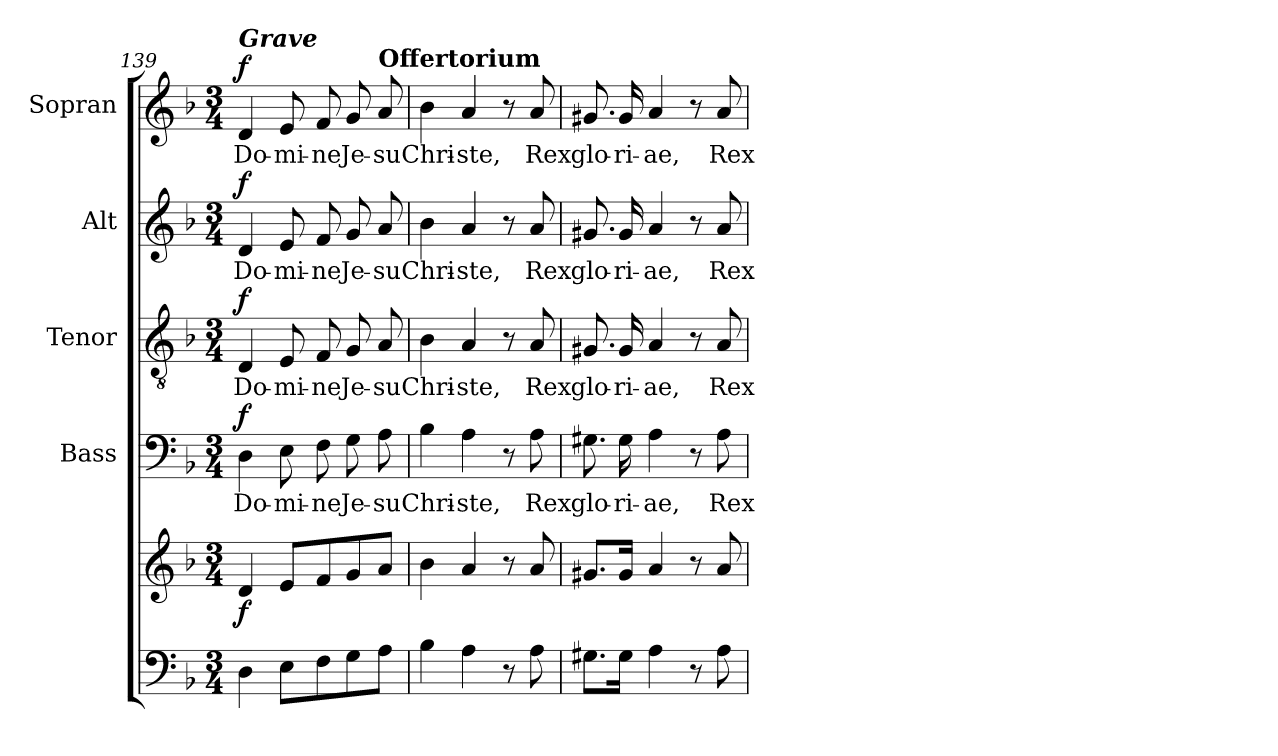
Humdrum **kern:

**kern	**kern	**dynam	**kern	**text	**dynam	**kern	**text	**dynam	**kern	**text	**dynam	**kern	**text	**dynam
*part5	*part5	*part5	*part4	*part4	*part4	*part3	*part3	*part3	*part2	*part2	*part2	*part1	*part1	*part1
*staff6	*staff5	*staff5/6	*staff4	*staff4	*staff4	*staff3	*staff3	*staff3	*staff2	*staff2	*staff2	*staff1	*staff1	*staff1
*	*	*	*I"Bass	*	*	*I"Tenor	*	*	*I"Alt	*	*	*I"Sopran	*	*
*	*	*	*I'B.	*	*	*I'T.	*	*	*I'A.	*	*	*I'S.	*	*
!!LO:PB:g=z
*clefF4	*clefG2	*	*clefF4	*	*	*clefGv2	*	*	*clefG2	*	*	*clefG2	*	*
*k[b-]	*k[b-]	*	*k[b-]	*	*	*k[b-]	*	*	*k[b-]	*	*	*k[b-]	*	*
*F:	*F:	*	*F:	*	*	*F:	*	*	*F:	*	*	*F:	*	*
*M3/4	*M3/4	*	*M3/4	*	*	*M3/4	*	*	*M3/4	*	*	*M3/4	*	*
=139	=139	=139	=139	=139	=139	=139	=139	=139	=139	=139	=139	=139	=139	=139
!	!	!	!	!	!	!	!	!	!	!	!	!LO:TX:a:Bi:t=Grave	!	!
!	!	!LO:DY:b	!	!LO:LY:b	!LO:DY:a	!	!LO:LY:b	!LO:DY:a	!	!LO:LY:b	!LO:DY:a	!	!LO:LY:b	!LO:DY:a
4D\	4d/	f	4D\	Do-	f	4D/	Do-	f	4d/	Do-	f	4d/	Do-	f
!	!	!	!	!LO:LY:b	!	!	!LO:LY:b	!	!	!LO:LY:b	!	!	!LO:LY:b	!
8E\L	8e/L	.	8E\	-mi-	.	8E/	-mi-	.	8e/	-mi-	.	8e/	-mi-	.
!	!	!	!	!LO:LY:b	!	!	!LO:LY:b	!	!	!LO:LY:b	!	!	!LO:LY:b	!
8F\	8f/	.	8F\	-ne	.	8F/	-ne	.	8f/	-ne	.	8f/	-ne	.
!	!	!	!	!LO:LY:b	!	!	!LO:LY:b	!	!	!LO:LY:b	!	!	!LO:LY:b	!
8G\	8g/	.	8G\	Je-	.	8G/	Je-	.	8g/	Je-	.	8g/	Je-	.
!	!	!	!	!	!	!	!	!	!	!	!	!LO:TX:a:B:t=Offertorium	!	!
!	!	!	!	!LO:LY:b	!	!	!LO:LY:b	!	!	!LO:LY:b	!	!	!LO:LY:b	!
8A\J	8a/J	.	8A\	-su	.	8A/	-su	.	8a/	-su	.	8a/	-su	.
=140	=140	=140	=140	=140	=140	=140	=140	=140	=140	=140	=140	=140	=140	=140
!	!	!	!	!LO:LY:b	!	!	!LO:LY:b	!	!	!LO:LY:b	!	!	!LO:LY:b	!
4B-\	4b-\	.	4B-\	Chri-	.	4B-\	Chri-	.	4b-\	Chri-	.	4b-\	Chri-	.
!	!	!	!	!LO:LY:b	!	!	!LO:LY:b	!	!	!LO:LY:b	!	!	!LO:LY:b	!
4A\	4a/	.	4A\	-ste,	.	4A/	-ste,	.	4a/	-ste,	.	4a/	-ste,	.
8r	8r	.	8r	.	.	8r	.	.	8r	.	.	8r	.	.
!	!	!	!	!LO:LY:b	!	!	!LO:LY:b	!	!	!LO:LY:b	!	!	!LO:LY:b	!
8A\	8a/	.	8A\	Rex	.	8A/	Rex	.	8a/	Rex	.	8a/	Rex	.
=141	=141	=141	=141	=141	=141	=141	=141	=141	=141	=141	=141	=141	=141	=141
!	!	!	!	!LO:LY:b	!	!	!LO:LY:b	!	!	!LO:LY:b	!	!	!LO:LY:b	!
8.G#X\L	8.g#X/L	.	8.G#X\	glo-	.	8.G#X/	glo-	.	8.g#X/	glo-	.	8.g#X/	glo-	.
!	!	!	!	!LO:LY:b	!	!	!LO:LY:b	!	!	!LO:LY:b	!	!	!LO:LY:b	!
16G#\Jk	16g#/Jk	.	16G#\	-ri-	.	16G#/	-ri-	.	16g#/	-ri-	.	16g#/	-ri-	.
!	!	!	!	!LO:LY:b	!	!	!LO:LY:b	!	!	!LO:LY:b	!	!	!LO:LY:b	!
4A\	4a/	.	4A\	-ae,	.	4A/	-ae,	.	4a/	-ae,	.	4a/	-ae,	.
8r	8r	.	8r	.	.	8r	.	.	8r	.	.	8r	.	.
!	!	!	!	!LO:LY:b	!	!	!LO:LY:b	!	!	!LO:LY:b	!	!	!LO:LY:b	!
8A\	8a/	.	8A\	Rex	.	8A/	Rex	.	8a/	Rex	.	8a/	Rex	.
=	=	=	=	=	=	=	=	=	=	=	=	=	=	=
*-	*-	*-	*-	*-	*-	*-	*-	*-	*-	*-	*-	*-	*-	*-
